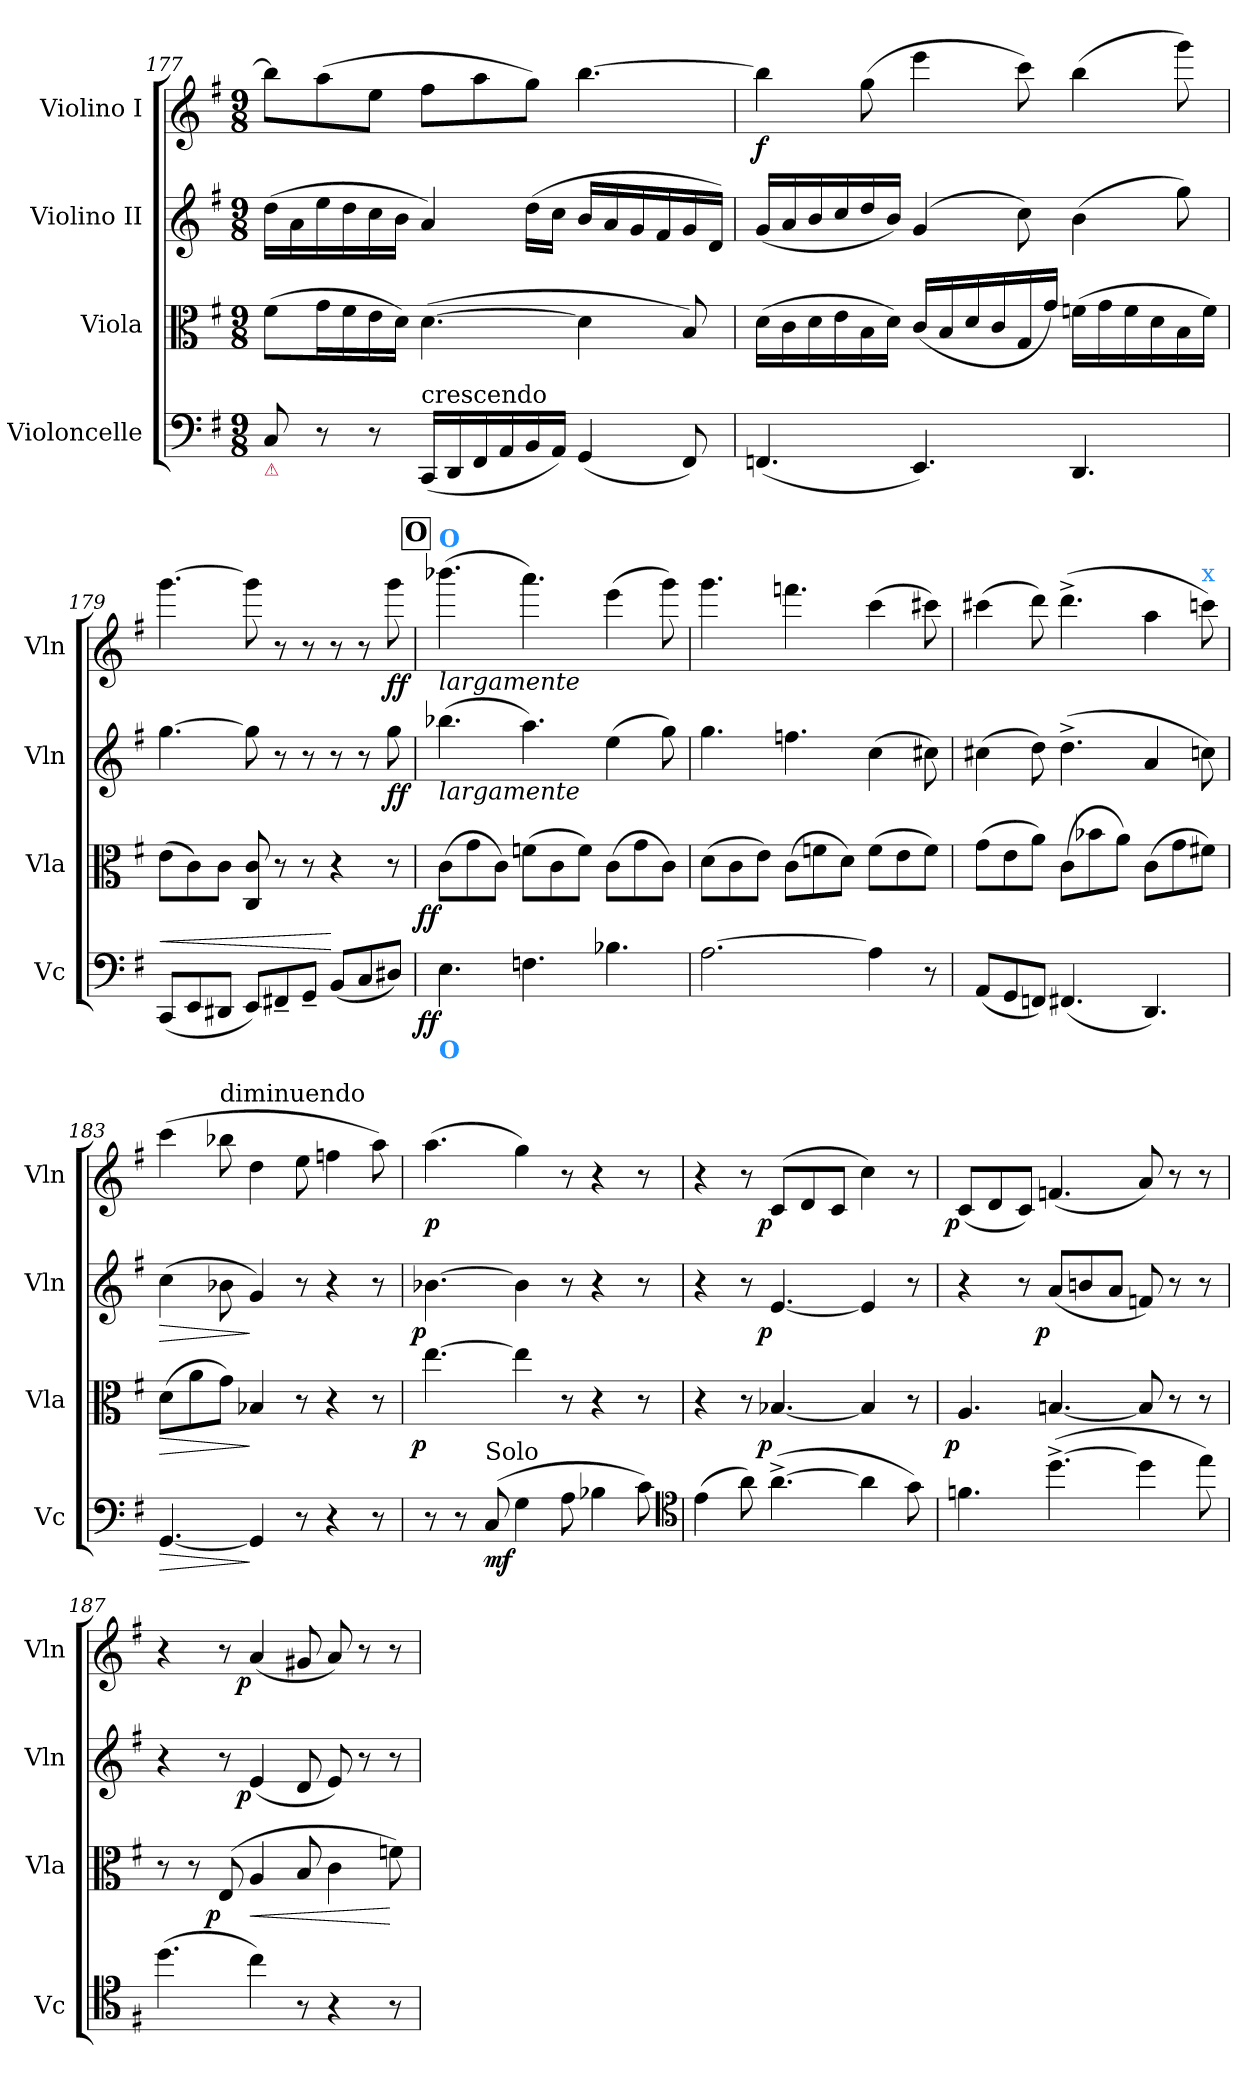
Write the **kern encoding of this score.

**kern	**dynam	**kern	**dynam	**kern	**dynam	**kern	**dynam
*part4	*part4	*part3	*part3	*part2	*part2	*part1	*part1
*staff4	*staff4	*staff3	*staff3	*staff2	*staff2	*staff1	*staff1
*I"Violoncelle	*	*I"Viola	*	*I"Violino II	*	*I"Violino I	*
*I'Vc	*	*I'Vla	*	*I'Vln	*	*I'Vln	*
*clefF4	*	*clefC3	*	*clefG2	*	*clefG2	*
*k[f#]	*	*k[f#]	*	*k[f#]	*	*k[f#]	*
*e:	*	*e:	*	*e:	*	*e:	*
*M9/8	*	*M9/8	*	*M9/8	*	*M9/8	*
=177	=177	=177	=177	=177	=177	=177	=177
!LO:TX:b:color=crimson:t=⚠	!	!	!	!	!	!	!
8C/	.	(8f#\L	.	(16dd\LL	.	8bb\L]	.
.	.	.	.	16a\	.	.	.
8r	.	16g\L	.	16ee\	.	(8aa\	.
.	.	16f#\	.	16dd\	.	.	.
8r	.	16e\	.	16cc\	.	8ee\J	.
.	.	16d\JJ)	.	16b\JJ	.	.	.
!LO:TX:a:t=crescendo	!	!	!	!	!	!	!
(16CC/LL	.	([4.d\	.	4a/)	.	8ff#\L	.
16DD/	.	.	.	.	.	.	.
16FF#/	.	.	.	.	.	8aa\	.
16AA/	.	.	.	.	.	.	.
16BB/	.	.	.	(16dd\LL	.	8gg\J)	.
16AA/JJ)	.	.	.	16cc\JJ	.	.	.
(4GG/	.	4d\]	.	16b/LL	.	[4.bb\	.
.	.	.	.	16a/	.	.	.
.	.	.	.	16g/	.	.	.
.	.	.	.	16f#/	.	.	.
8FF#/)	.	8B/)	.	16g/	.	.	.
.	.	.	.	16d/JJ)	.	.	.
=178	=178	=178	=178	=178	=178	=178	=178
(4.FFn/	.	(16d\LL	.	(16g/LL	.	4bb\]	f
.	.	16c\	.	16a/	.	.	.
.	.	16d\	.	16b/	.	.	.
.	.	16e\	.	16cc/	.	.	.
.	.	16B\	.	16dd/	.	(8gg\	.
.	.	16d\JJ)	.	16b/JJ)	.	.	.
4.EE/)	.	(16c/LL	.	(4g/	.	4eee\	.
.	.	16B/	.	.	.	.	.
.	.	16d/	.	.	.	.	.
.	.	16c/	.	.	.	.	.
.	.	16G/	.	8cc\)	.	8ccc\)	.
.	.	16g/JJ)	.	.	.	.	.
4.DD/	.	(16fn\LL	.	(4b\	.	(4bb\	.
.	.	16g\	.	.	.	.	.
.	.	16f\	.	.	.	.	.
.	.	16d\	.	.	.	.	.
.	.	16B\	.	8gg\)	.	8ggg\)	.
.	.	16f\JJ)	.	.	.	.	.
=179	=179	=179	=179	=179	=179	=179	=179
!	!LO:HP:a	!	!	!	!	!	!
(8CC/L	<	(8e\L	.	[4.gg\	.	[4.ggg\	.
8EE/	.	8c\)	.	.	.	.	.
8DD#X/J	.	8c\J	.	.	.	.	.
8EE/L)	.	8C/ 8c/	.	8gg\]	.	8ggg\]	.
8FF#X~/	.	8r	.	8r	.	8r	.
8GG~/J	.	8r	.	8r	.	8r	.
(8BB/L	[	4r	.	8r	.	8r	.
8C/	.	.	.	8r	.	8r	.
8D#X/J)	.	8r	.	8gg\	ff	8ggg\	ff
!!LO:REH:place=s1:t=O
=180	=180	=180	=180	=180	=180	=180	=180
!	!	!	!	!	!	!LO:TX:b:i:t=largamente	!
!	!	!	!	!	!	!LO:TX:a:B:color=dodgerblue:t=O	!
!	!	!	!	!LO:TX:b:i:t=largamente	!	!	!
!LO:TX:b:B:color=dodgerblue:t=O	!	!	!	!	!	!	!
!	!LO:DY:rj	!	!LO:DY:rj	!	!	!	!
4.E\	ff	(8c\L	ff	(4.bb-X\	.	(4.bbb-X\	.
.	.	8g\	.	.	.	.	.
.	.	8c\J)	.	.	.	.	.
4.Fn\	.	(8fn\L	.	4.aa\)	.	4.aaa\)	.
.	.	8c\	.	.	.	.	.
.	.	8f\J)	.	.	.	.	.
4.B-X\	.	(8c\L	.	(4ee\	.	(4eee\	.
.	.	8g\	.	.	.	.	.
.	.	8c\J)	.	8gg\)	.	8ggg\)	.
=181	=181	=181	=181	=181	=181	=181	=181
[2.A\	.	(8d\L	.	4.gg\	.	4.ggg\	.
.	.	8c\	.	.	.	.	.
.	.	8e\J)	.	.	.	.	.
.	.	(8c\L	.	4.ffn\	.	4.fffn\	.
.	.	8fn\	.	.	.	.	.
.	.	8d\J)	.	.	.	.	.
4A\]	.	(8f\L	.	(4cc\	.	(4ccc\	.
.	.	8e\	.	.	.	.	.
8r	.	8f\J)	.	8cc#X\)	.	8ccc#X\)	.
=182	=182	=182	=182	=182	=182	=182	=182
(8AA/L	.	(8g\L	.	(4cc#X\	.	(4ccc#X\	.
8GG/	.	8e\	.	.	.	.	.
8FFn/J)	.	8a\J)	.	8dd\)	.	8ddd\)	.
(4.FF#X/	.	(8c\L	.	(4.dd^\	.	(4.ddd^\	.
.	.	8b-X\	.	.	.	.	.
.	.	8a\J)	.	.	.	.	.
4.DD/)	.	(8c\L	.	4a/	.	4aa\	.
.	.	8g\	.	.	.	.	.
!	!	!	!	!	!	!LO:TX:a:color=dodgerblue:t=x	!
.	.	8f#X\J)	.	8ccn\)	.	8cccn\)	.
=183	=183	=183	=183	=183	=183	=183	=183
!	!LO:HP:b	!	!LO:HP:b	!	!LO:HP:b	!	!
[4.GG/	>	(8d\L	>	(4cc\	>	(4ccc\	.
.	.	8a\	.	.	.	.	.
!	!	!	!	!	!	!LO:TX:t=diminuendo	!
.	.	8g\J)	.	8b-X\	.	8bb-X\	.
4GG/]	]	4B-X/	]	4g/)	]	4dd\	.
8r	.	8r	.	8r	.	8ee\	.
4r	.	4r	.	4r	.	4ffn\	.
8r	.	8r	.	8r	.	8aa\)	.
=184	=184	=184	=184	=184	=184	=184	=184
!	!	!	!LO:DY:rj	!	!LO:DY:rj	!	!
8r	.	[4.ee\	p	[4.b-X\	p	(4.aa\	p
8r	.	.	.	.	.	.	.
!LO:TX:a:t=Solo	!	!	!	!	!	!	!
(8C/	mf	.	.	.	.	.	.
4G\	.	4ee\]	.	4b-\]	.	4gg\)	.
8A\	.	8r	.	8r	.	8r	.
4B-X\	.	4r	.	4r	.	4r	.
8c\)	.	8r	.	8r	.	8r	.
*clefC4	*	*	*	*	*	*	*
=185	=185	=185	=185	=185	=185	=185	=185
(4e\	.	4r	.	4r	.	4r	.
8a\)	.	8r	.	8r	.	8r	.
!	!	!	!LO:DY:rj	!	!LO:DY:rj	!	!LO:DY:rj
([4.a^\	.	[4.B-X/	p	[4.e/	p	(8c/L	p
.	.	.	.	.	.	8d/	.
.	.	.	.	.	.	8c/J	.
4a\]	.	4B-/]	.	4e/]	.	4cc\)	.
8g\)	.	8r	.	8r	.	8r	.
=186	=186	=186	=186	=186	=186	=186	=186
!	!	!	!LO:DY:rj	!	!	!	!LO:DY:rj
4.fn\	.	4.A/	p	4r	.	(8c/L	p
.	.	.	.	.	.	8d/	.
.	.	.	.	8r	.	8c/J)	.
!	!	!	!	!	!LO:DY:rj	!	!
([4.dd^\	.	[4.Bn/	.	(8a/L	p	(4.fn/	.
.	.	.	.	8bn/	.	.	.
.	.	.	.	8a/J	.	.	.
4dd\]	.	8B/]	.	8fn/)	.	8a/)	.
.	.	8r	.	8r	.	8r	.
8ee\)	.	8r	.	8r	.	8r	.
=187	=187	=187	=187	=187	=187	=187	=187
(4.dd\	.	8r	.	4r	.	4r	.
.	.	8r	.	.	.	.	.
!	!	!	!LO:DY:rj	!	!	!	!
.	.	(8E/	p	8r	.	8r	.
!	!	!	!LO:HP:b	!	!LO:DY:rj	!	!LO:DY:rj
4cc\)	.	4A/	<	(4e/	p	(4a/	p
8r	.	8B/	.	8d/	.	8g#X/	.
4r	.	4c\	.	8e/)	.	8a/)	.
.	.	.	.	8r	.	8r	.
8r	.	8fn\)	[	8r	.	8r	.
=	=	=	=	=	=	=	=
*-	*-	*-	*-	*-	*-	*-	*-
